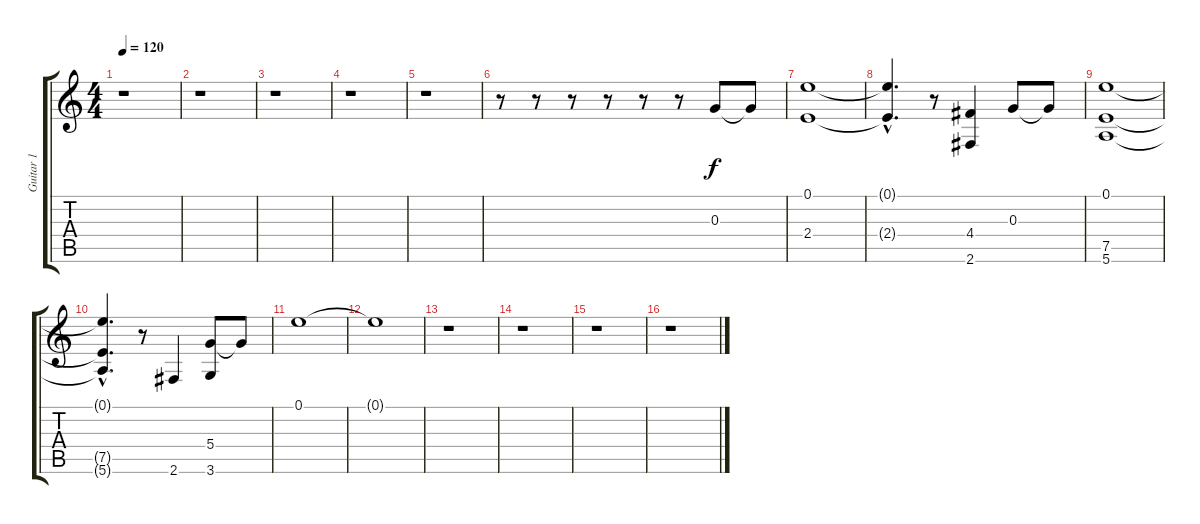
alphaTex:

\track ("Guitar 1" "Guitar 1") {instrument overdrivenguitar}
\staff {score tabs}
\tuning (E4 B3 G3 D3 A2 E2) {hide}
\ts (4 4)
\tempo 120
\clef g2
\ks c
r.1{dy f} |
r.1 |
r.1 |
r.1 |
r.1 |
r.8{volume 13} r.8 r.8 r.8 r.8 r.8 0.3.8 0.3{t}.8 |
(0.1 2.4).1 |
(0.1{hac t} 2.4{hac t}).4{d} r.8 (4.4 2.6).4 0.3.8 0.3{t}.8 |
(0.1 7.5 5.6).1 |
(0.1{hac t} 7.5{hac t} 5.6{hac t}).4{d} r.8 2.6.4 (5.4 3.6).8 5.4{t}.8 |
0.1.1 |
0.1{t}.1{volume 11} |
r.1 |
r.1 |
r.1 |
r.1
